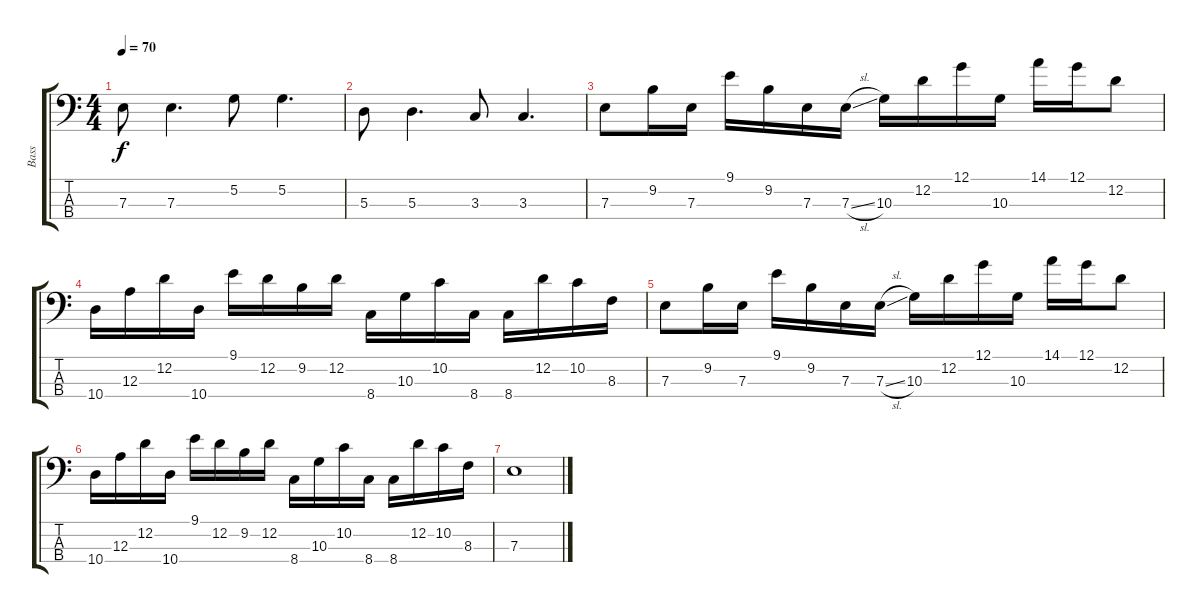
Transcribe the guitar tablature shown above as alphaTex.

\track ("Bass" "Bass") {instrument electricbassfinger}
\staff {score tabs}
\tuning (G2 D2 A1 E1) {hide}
\ts (4 4)
\tempo 70
\clef f4
\ks c
7.3.8{dy f} 7.3.4{d} 5.2.8 5.2.4{d} |
5.3.8 5.3.4{d} 3.3.8 3.3.4{d} |
7.3.8 9.2.16 7.3.16 9.1.16 9.2.16 7.3.16 7.3{sl}.16 10.3.16 12.2.16 12.1.16 10.3.16 14.1.16 12.1.16 12.2.8 |
10.4.16 12.3.16 12.2.16 10.4.16 9.1.16 12.2.16 9.2.16 12.2.16 8.4.16 10.3.16 10.2.16 8.4.16 8.4.16 12.2.16 10.2.16 8.3.16 |
7.3.8 9.2.16 7.3.16 9.1.16 9.2.16 7.3.16 7.3{sl}.16 10.3.16 12.2.16 12.1.16 10.3.16 14.1.16 12.1.16 12.2.8 |
10.4.16 12.3.16 12.2.16 10.4.16 9.1.16 12.2.16 9.2.16 12.2.16 8.4.16 10.3.16 10.2.16 8.4.16 8.4.16 12.2.16 10.2.16 8.3.16 |
7.3.1
